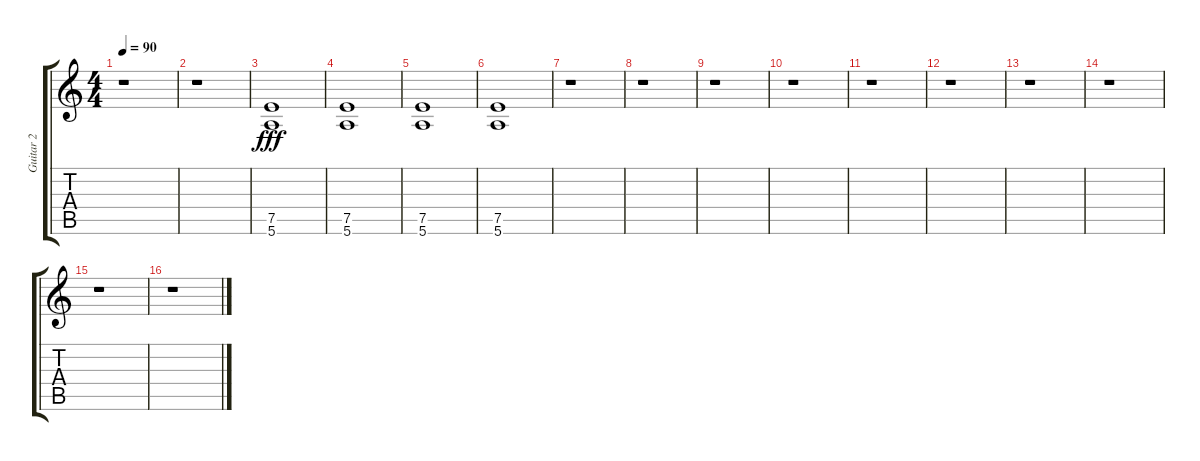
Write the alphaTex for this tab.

\track ("Guitar 2" "Guitar 2") {instrument distortionguitar}
\staff {score tabs}
\tuning (E4 B3 G3 D3 A2 E2) {hide}
\ts (4 4)
\tempo 90
\clef g2
\ks c
r.1{dy fff} |
r.1 |
(7.5 5.6).1 |
(7.5 5.6).1 |
(7.5 5.6).1 |
(7.5 5.6).1 |
r.1 |
r.1 |
r.1 |
r.1 |
r.1 |
r.1 |
r.1 |
r.1 |
r.1 |
r.1
